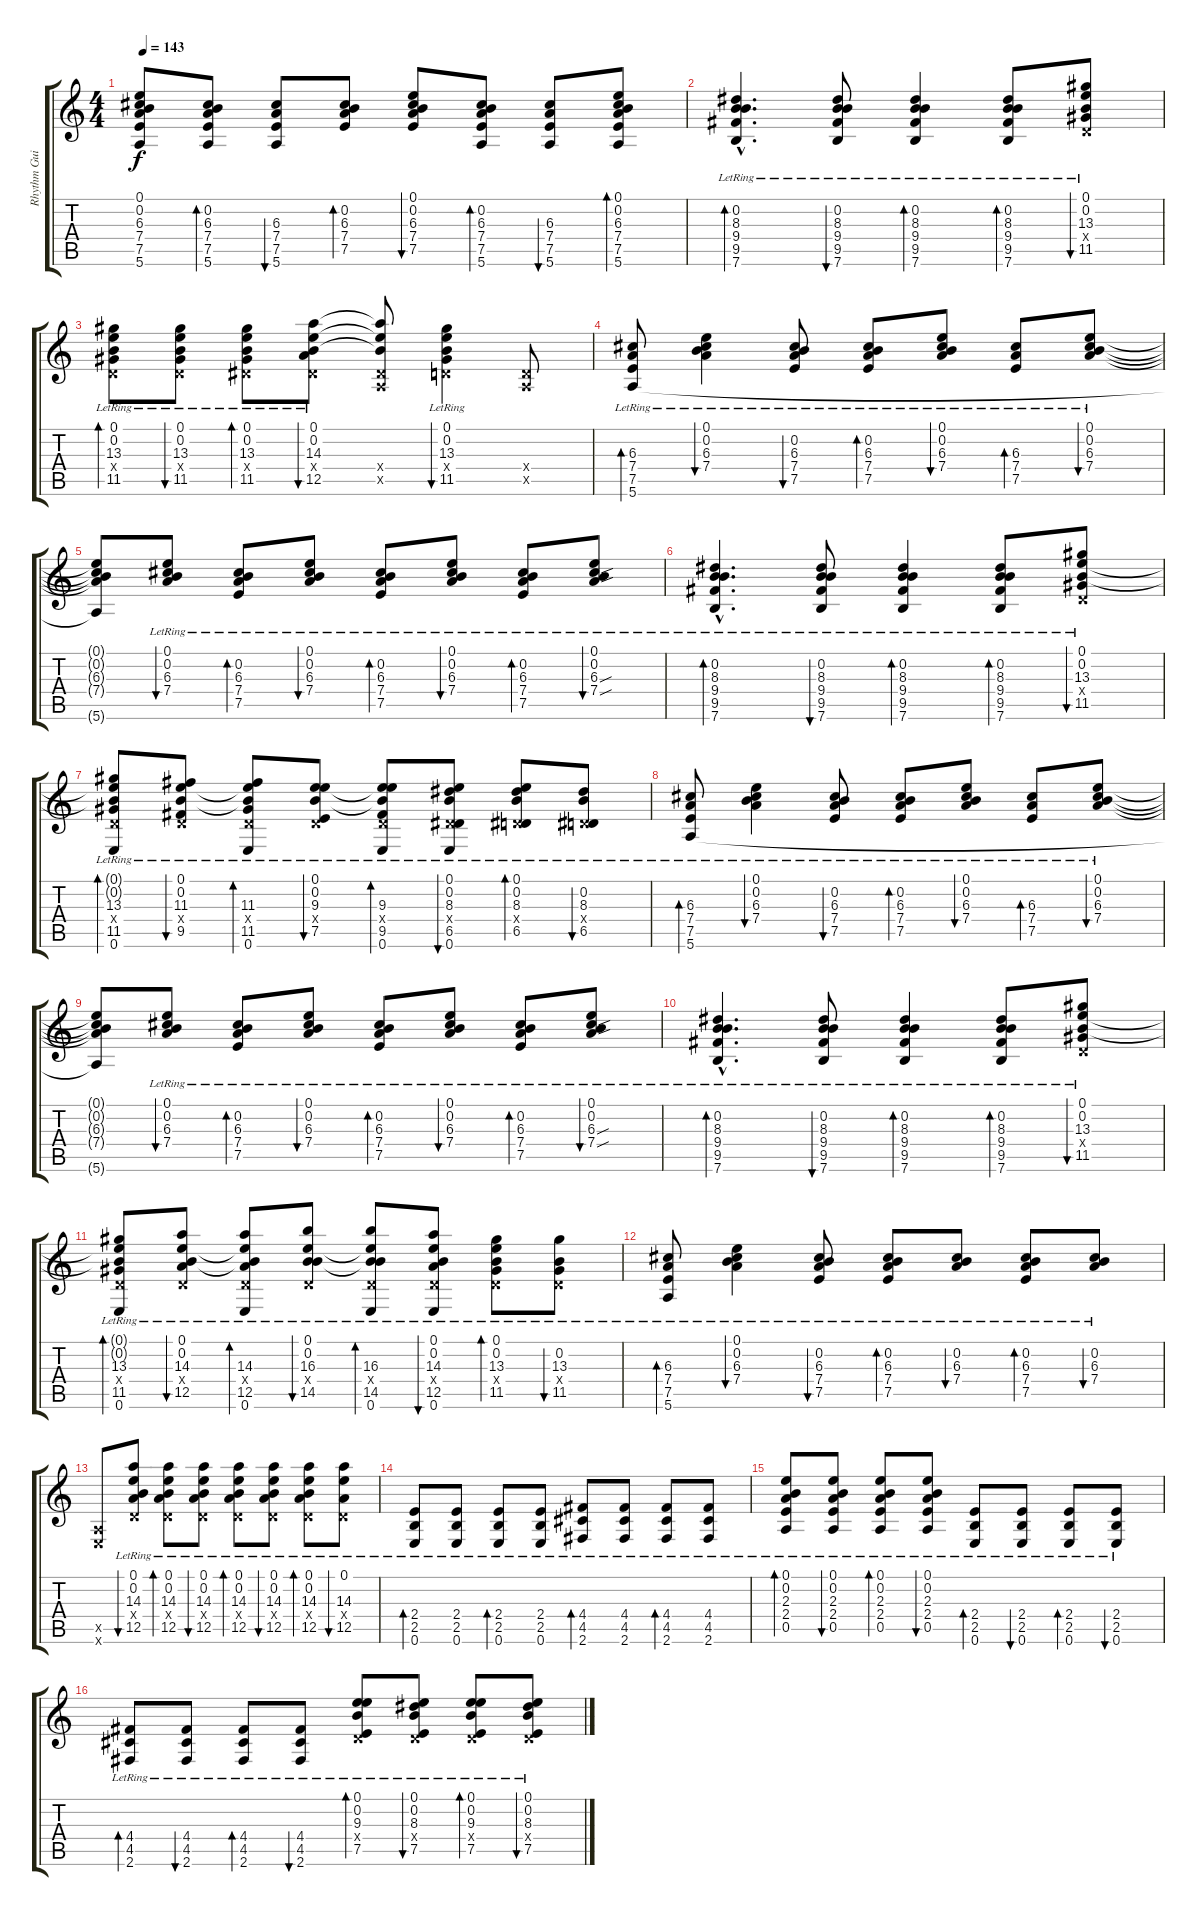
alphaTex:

\track ("Rhythm Guitar" "Rhythm Gui") {instrument acousticguitarsteel}
\staff {score tabs}
\tuning (E4 B3 G3 D3 A2 E2) {hide}
\ts (4 4)
\tempo 143
\clef g2
\ks c
(0.1{t} 0.2{t} 6.3{t} 7.4{t} 7.5{t} 5.6{t}).8{dy f} (0.2 6.3 7.4 7.5 5.6).8{bd 30} (6.3 7.4 7.5 5.6).8{bu 30} (0.2 6.3 7.4 7.5).8{bd 30} (0.1 0.2 6.3 7.4 7.5).8{bu 30} (0.2 6.3 7.4 7.5 5.6).8{bd 30} (6.3 7.4 7.5 5.6).8{bu 30} (0.1 0.2 6.3 7.4 7.5 5.6).8{bd 30} |
(0.2{hac lr} 8.3{hac lr} 9.4{hac lr} 9.5{hac lr} 7.6{hac lr}).4{d bd 30} (0.2{lr} 8.3{lr} 9.4{lr} 9.5{lr} 7.6{lr}).8{bu 30} (0.2{lr} 8.3{lr} 9.4{lr} 9.5{lr} 7.6{lr}).4{bd 30} (0.2{lr} 8.3{lr} 9.4{lr} 9.5{lr} 7.6{lr}).8{bd 30} (0.1{lr} 0.2{lr} 13.3{lr} 0.4{x} 11.5{lr}).8{bu 30} |
(0.1{lr} 0.2{lr} 13.3{lr} 0.4{x} 11.5{lr}).8{bd 30} (0.1{lr} 0.2{lr} 13.3{lr} 0.4{x} 11.5{lr}).8{bu 30} (0.1{lr} 0.2{lr} 13.3{lr} 1.4{x} 11.5{lr}).8{bd 30} (0.1{lr} 0.2{lr} 14.3{lr} 1.4{x} 12.5{lr}).8{bu 30} (0.1{t} 0.2{t} 14.3{t} 1.4{x} 0.5{x}).8 (0.1{lr} 0.2{lr} 13.3{lr} 0.4{x} 11.5{lr}).4{bu 30} (0.4{x} 0.5{x}).8 |
(6.3{lr} 7.4{lr} 7.5{lr} 5.6{lr}).8{bd 30} (0.1{lr} 0.2{lr} 6.3{lr} 7.4{lr}).4{bu 30} (0.2{lr} 6.3{lr} 7.4{lr} 7.5).8{bu 30} (0.2 6.3{lr} 7.4{lr} 7.5{lr}).8{bd 30} (0.1{lr} 0.2{lr} 6.3{lr} 7.4{lr}).8{bu 30} (6.3{lr} 7.4{lr} 7.5{lr}).8{bd 30} (0.1{lr} 0.2{lr} 6.3{lr} 7.4{lr}).8{bu 30} |
(0.1{t} 0.2{t} 6.3{t} 7.4{t} 5.6{t}).8 (0.1{lr} 0.2{lr} 6.3{lr} 7.4{lr}).8{bu 30} (0.2{lr} 6.3{lr} 7.4{lr} 7.5{lr}).8{bd 30} (0.1{lr} 0.2{lr} 6.3{lr} 7.4{lr}).8{bu 30} (0.2{lr} 6.3{lr} 7.4{lr} 7.5{lr}).8{bd 30} (0.1{lr} 0.2{lr} 6.3{lr} 7.4{lr}).8{bu 30} (0.2{lr} 6.3{lr} 7.4{lr} 7.5{lr}).8{bd 30} (0.1{lr} 0.2{lr} 6.3{sou} 7.4{sou}).8{bu 30} |
(0.2{hac lr} 8.3{hac lr} 9.4{hac lr} 9.5{hac lr} 7.6{hac lr}).4{d bd 30} (0.2{lr} 8.3{lr} 9.4{lr} 9.5{lr} 7.6{lr}).8{bu 30} (0.2{lr} 8.3{lr} 9.4{lr} 9.5{lr} 7.6{lr}).4{bd 30} (0.2{lr} 8.3{lr} 9.4{lr} 9.5{lr} 7.6{lr}).8{bd 30} (0.1{lr} 0.2{lr} 13.3{lr} 0.4{x} 11.5{lr}).8{bu 30} |
(0.1{t} 0.2{t} 13.3{lr} 0.4{x} 11.5 0.6{lr}).8{bd 30} (0.1{lr} 0.2{lr} 11.3{lr} 0.4{x} 9.5{lr}).8{bu 30} (0.1{t} 0.2{t} 11.3{lr} 0.4{x} 11.5 0.6{lr}).8{bd 30} (0.1{lr} 0.2{lr} 9.3{lr} 0.4{x} 7.5{lr}).8{bu 30} (0.1{t} 0.2{t} 9.3{lr} 0.4{x} 9.5{lr} 0.6{lr}).8{bd 30} (0.1{lr} 0.2{lr} 8.3{lr} 0.4{x} 6.5{lr} 0.6{lr}).8{bu 30} (0.1{lr} 0.2{lr} 8.3{lr} 0.4{x} 6.5{lr}).8{bd 30} (0.2{lr} 8.3{lr} 0.4{x} 6.5{lr}).8{bu 30} |
(6.3{lr} 7.4{lr} 7.5{lr} 5.6{lr}).8{bd 30} (0.1{lr} 0.2{lr} 6.3{lr} 7.4{lr}).4{bu 30} (0.2{lr} 6.3{lr} 7.4{lr} 7.5).8{bu 30} (0.2 6.3{lr} 7.4{lr} 7.5{lr}).8{bd 30} (0.1{lr} 0.2{lr} 6.3{lr} 7.4{lr}).8{bu 30} (6.3{lr} 7.4{lr} 7.5{lr}).8{bd 30} (0.1{lr} 0.2{lr} 6.3{lr} 7.4{lr}).8{bu 30} |
(0.1{t} 0.2{t} 6.3{t} 7.4{t} 5.6{t}).8 (0.1{lr} 0.2{lr} 6.3{lr} 7.4{lr}).8{bu 30} (0.2{lr} 6.3{lr} 7.4{lr} 7.5{lr}).8{bd 30} (0.1{lr} 0.2{lr} 6.3{lr} 7.4{lr}).8{bu 30} (0.2{lr} 6.3{lr} 7.4{lr} 7.5{lr}).8{bd 30} (0.1{lr} 0.2{lr} 6.3{lr} 7.4{lr}).8{bu 30} (0.2{lr} 6.3{lr} 7.4{lr} 7.5{lr}).8{bd 30} (0.1{lr} 0.2{lr} 6.3{sou} 7.4{sou}).8{bu 30} |
(0.2{hac lr} 8.3{hac lr} 9.4{hac lr} 9.5{hac lr} 7.6{hac lr}).4{d bd 30} (0.2{lr} 8.3{lr} 9.4{lr} 9.5{lr} 7.6{lr}).8{bu 30} (0.2{lr} 8.3{lr} 9.4{lr} 9.5{lr} 7.6{lr}).4{bd 30} (0.2{lr} 8.3{lr} 9.4{lr} 9.5{lr} 7.6{lr}).8{bd 30} (0.1{lr} 0.2{lr} 13.3{lr} 0.4{x} 11.5{lr}).8{bu 30} |
(0.1{t} 0.2{t} 13.3{lr} 0.4{x} 11.5 0.6{lr}).8{bd 30} (0.1{lr} 0.2{lr} 14.3{lr} 0.4{x} 12.5{lr}).8{bu 30} (0.1{t} 0.2{t} 14.3{lr} 0.4{x} 12.5 0.6{lr}).8{bd 30} (0.1{lr} 0.2{lr} 16.3{lr} 0.4{x} 14.5{lr}).8{bu 30} (0.1{t} 0.2{t} 16.3{lr} 0.4{x} 14.5{lr} 0.6{lr}).8{bd 30} (0.1{lr} 0.2{lr} 14.3{lr} 0.4{x} 12.5{lr} 0.6{lr}).8{bu 30} (0.1{lr} 0.2{lr} 13.3{lr} 0.4{x} 11.5{lr}).8{bd 30} (0.2{lr} 13.3{lr} 0.4{x} 11.5{lr}).8{bu 30} |
(6.3{lr} 7.4{lr} 7.5{lr} 5.6{lr}).8{bd 30} (0.1{lr} 0.2{lr} 6.3{lr} 7.4{lr}).4{bu 30} (0.2{lr} 6.3{lr} 7.4{lr} 7.5).8{bu 30} (0.2 6.3{lr} 7.4{lr} 7.5{lr}).8{bd 30} (0.2{lr} 6.3{lr} 7.4{lr}).8{bu 30} (0.2 6.3{lr} 7.4{lr} 7.5{lr}).8{bd 30} (0.2{lr} 6.3{lr} 7.4{lr}).8{bu 30} |
(0.5{x} 0.6{x}).8 (0.1{lr} 0.2{lr} 14.3{lr} 0.4{x} 12.5{lr}).8{bu 30} (0.1{lr} 0.2{lr} 14.3{lr} 0.4{x} 12.5{lr}).8{bd 30} (0.1{lr} 0.2{lr} 14.3{lr} 0.4{x} 12.5{lr}).8{bu 30} (0.1{lr} 0.2{lr} 14.3{lr} 0.4{x} 12.5{lr}).8{bd 30} (0.1{lr} 0.2{lr} 14.3{lr} 0.4{x} 12.5{lr}).8{bu 30} (0.1{lr} 0.2{lr} 14.3{lr} 0.4{x} 12.5{lr}).8{bd 30} (0.1{lr} 14.3{lr} 0.4{x} 12.5{lr}).8{bu 30} |
(2.4{lr} 2.5{lr} 0.6{lr}).8{bd 30} (2.4{lr} 2.5{lr} 0.6{lr}).8 (2.4{lr} 2.5{lr} 0.6{lr}).8{bd 30} (2.4{lr} 2.5{lr} 0.6{lr}).8 (4.4{lr} 4.5{lr} 2.6{lr}).8{bd 30} (4.4{lr} 4.5{lr} 2.6{lr}).8 (4.4{lr} 4.5{lr} 2.6{lr}).8{bd 30} (4.4{lr} 4.5{lr} 2.6{lr}).8 |
(0.1{lr} 0.2{lr} 2.3{lr} 2.4{lr} 0.5{lr}).8{bd 30} (0.1{lr} 0.2{lr} 2.3{lr} 2.4{lr} 0.5{lr}).8{bu 30} (0.1{lr} 0.2{lr} 2.3{lr} 2.4{lr} 0.5{lr}).8{bd 30} (0.1{lr} 0.2{lr} 2.3{lr} 2.4{lr} 0.5{lr}).8{bu 30} (2.4{lr} 2.5{lr} 0.6{lr}).8{bd 30} (2.4{lr} 2.5{lr} 0.6{lr}).8{bu 30} (2.4{lr} 2.5{lr} 0.6{lr}).8{bd 30} (2.4{lr} 2.5{lr} 0.6{lr}).8{bu 30} |
(4.4{lr} 4.5{lr} 2.6{lr}).8{bd 30} (4.4{lr} 4.5{lr} 2.6{lr}).8{bu 30} (4.4{lr} 4.5{lr} 2.6{lr}).8{bd 30} (4.4{lr} 4.5{lr} 2.6{lr}).8{bu 30} (0.1{lr} 0.2{lr} 9.3{lr} 0.4{x} 7.5{lr}).8{bd 30} (0.1{lr} 0.2{lr} 8.3{lr} 0.4{x} 7.5{lr}).8{bu 30} (0.1{lr} 0.2{lr} 9.3{lr} 0.4{x} 7.5{lr}).8{bd 30} (0.1{lr} 0.2{lr} 8.3{lr} 0.4{x} 7.5{lr}).8{bu 30}
